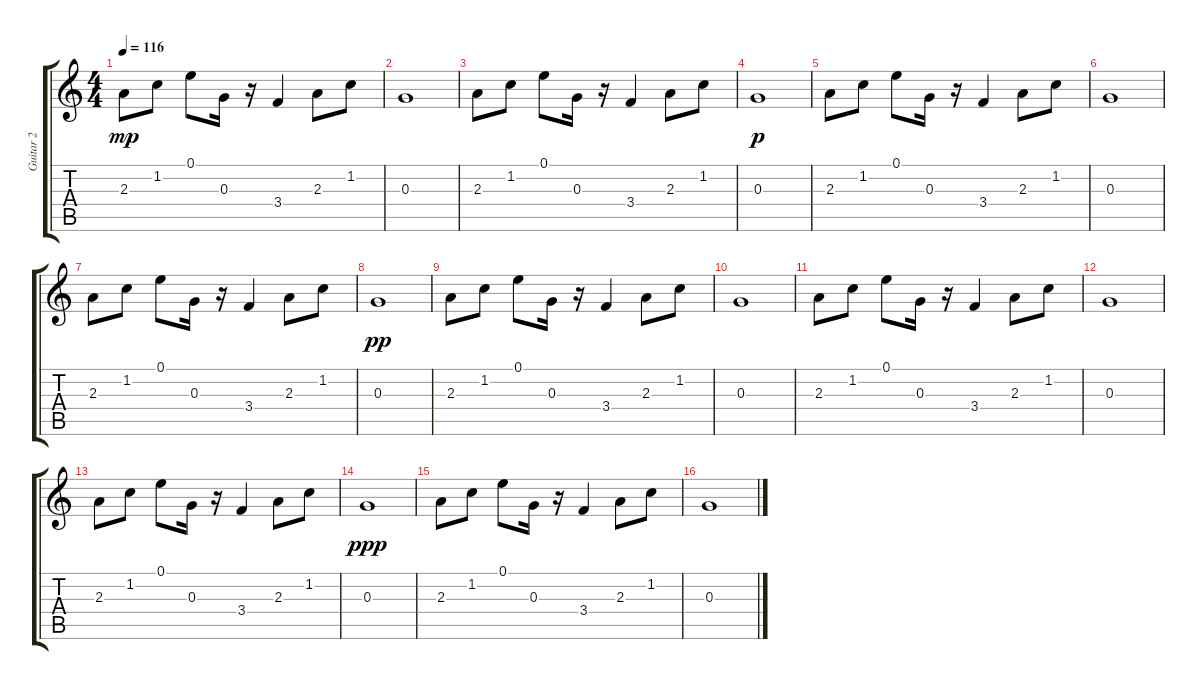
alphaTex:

\track ("Guitar 2" "Guitar 2") {instrument electricguitarclean}
\staff {score tabs}
\tuning (E4 B3 G3 D3 A2 E2) {hide}
\ts (4 4)
\tempo 116
\clef g2
\ks c
2.3.8{dy mp} 1.2.8 0.1.8 0.3.16 r.16 3.4.4 2.3.8 1.2.8 |
0.3.1 |
2.3.8 1.2.8 0.1.8 0.3.16 r.16 3.4.4 2.3.8 1.2.8 |
0.3.1{dy p} |
2.3.8 1.2.8 0.1.8 0.3.16 r.16 3.4.4 2.3.8 1.2.8 |
0.3.1 |
2.3.8 1.2.8 0.1.8 0.3.16 r.16 3.4.4 2.3.8 1.2.8 |
0.3.1{dy pp} |
2.3.8 1.2.8 0.1.8 0.3.16 r.16 3.4.4 2.3.8 1.2.8 |
0.3.1 |
2.3.8 1.2.8 0.1.8 0.3.16 r.16 3.4.4 2.3.8 1.2.8 |
0.3.1 |
2.3.8 1.2.8 0.1.8 0.3.16 r.16 3.4.4 2.3.8 1.2.8 |
0.3.1{dy ppp} |
2.3.8 1.2.8 0.1.8 0.3.16 r.16 3.4.4 2.3.8 1.2.8 |
0.3.1
